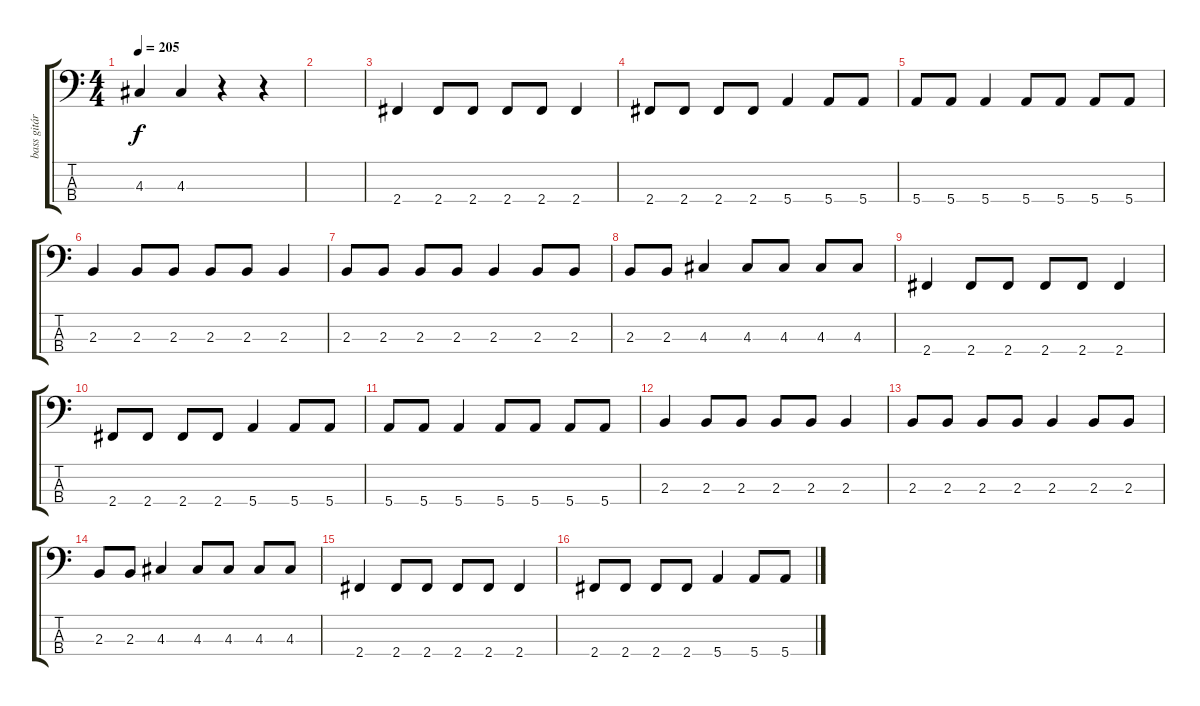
\track ("bass gitár" "bass gitár") {instrument electricbasspick}
\staff {score tabs}
\tuning (G2 D2 A1 E1) {hide}
\ts (4 4)
\tempo 205
\clef f4
\ks c
4.3.4{dy f} 4.3.4 r.4 r.4 |
|
2.4.4 2.4.8 2.4.8 2.4.8 2.4.8 2.4.4 |
2.4.8 2.4.8 2.4.8 2.4.8 5.4.4 5.4.8 5.4.8 |
5.4.8 5.4.8 5.4.4 5.4.8 5.4.8 5.4.8 5.4.8 |
2.3.4 2.3.8 2.3.8 2.3.8 2.3.8 2.3.4 |
2.3.8 2.3.8 2.3.8 2.3.8 2.3.4 2.3.8 2.3.8 |
2.3.8 2.3.8 4.3.4 4.3.8 4.3.8 4.3.8 4.3.8 |
2.4.4 2.4.8 2.4.8 2.4.8 2.4.8 2.4.4 |
2.4.8 2.4.8 2.4.8 2.4.8 5.4.4 5.4.8 5.4.8 |
5.4.8 5.4.8 5.4.4 5.4.8 5.4.8 5.4.8 5.4.8 |
2.3.4 2.3.8 2.3.8 2.3.8 2.3.8 2.3.4 |
2.3.8 2.3.8 2.3.8 2.3.8 2.3.4 2.3.8 2.3.8 |
2.3.8 2.3.8 4.3.4 4.3.8 4.3.8 4.3.8 4.3.8 |
2.4.4 2.4.8 2.4.8 2.4.8 2.4.8 2.4.4 |
2.4.8 2.4.8 2.4.8 2.4.8 5.4.4 5.4.8 5.4.8
